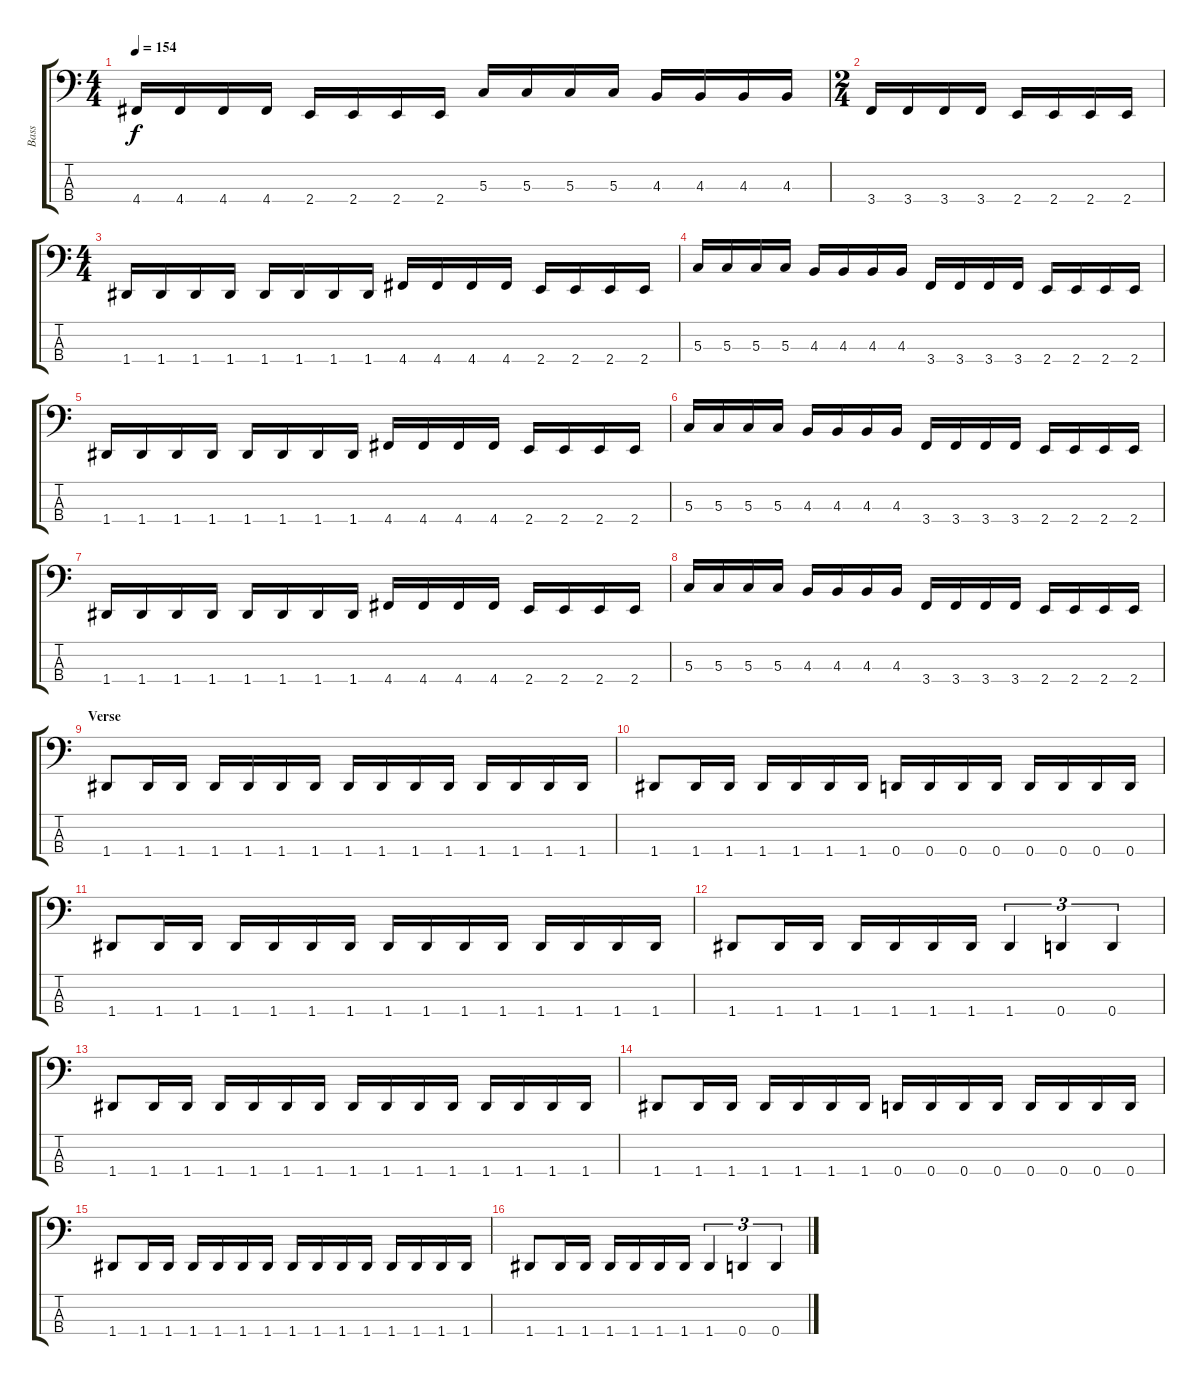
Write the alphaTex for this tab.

\track ("Bass" "Bass") {instrument electricbasspick}
\staff {score tabs}
\tuning (F2 C2 G1 D1) {hide}
\ts (4 4)
\tempo 154
\clef f4
\ks c
4.4.16{dy f} 4.4.16 4.4.16 4.4.16 2.4.16 2.4.16 2.4.16 2.4.16 5.3.16 5.3.16 5.3.16 5.3.16 4.3.16 4.3.16 4.3.16 4.3.16 |
\ts (2 4)
3.4.16 3.4.16 3.4.16 3.4.16 2.4.16 2.4.16 2.4.16 2.4.16 |
\ts (4 4)
1.4.16 1.4.16 1.4.16 1.4.16 1.4.16 1.4.16 1.4.16 1.4.16 4.4.16 4.4.16 4.4.16 4.4.16 2.4.16 2.4.16 2.4.16 2.4.16 |
5.3.16 5.3.16 5.3.16 5.3.16 4.3.16 4.3.16 4.3.16 4.3.16 3.4.16 3.4.16 3.4.16 3.4.16 2.4.16 2.4.16 2.4.16 2.4.16 |
1.4.16 1.4.16 1.4.16 1.4.16 1.4.16 1.4.16 1.4.16 1.4.16 4.4.16 4.4.16 4.4.16 4.4.16 2.4.16 2.4.16 2.4.16 2.4.16 |
5.3.16 5.3.16 5.3.16 5.3.16 4.3.16 4.3.16 4.3.16 4.3.16 3.4.16 3.4.16 3.4.16 3.4.16 2.4.16 2.4.16 2.4.16 2.4.16 |
1.4.16 1.4.16 1.4.16 1.4.16 1.4.16 1.4.16 1.4.16 1.4.16 4.4.16 4.4.16 4.4.16 4.4.16 2.4.16 2.4.16 2.4.16 2.4.16 |
5.3.16 5.3.16 5.3.16 5.3.16 4.3.16 4.3.16 4.3.16 4.3.16 3.4.16 3.4.16 3.4.16 3.4.16 2.4.16 2.4.16 2.4.16 2.4.16 |
\section ("" "Verse")
1.4.8 1.4.16 1.4.16 1.4.16 1.4.16 1.4.16 1.4.16 1.4.16 1.4.16 1.4.16 1.4.16 1.4.16 1.4.16 1.4.16 1.4.16 |
1.4.8 1.4.16 1.4.16 1.4.16 1.4.16 1.4.16 1.4.16 0.4.16 0.4.16 0.4.16 0.4.16 0.4.16 0.4.16 0.4.16 0.4.16 |
1.4.8 1.4.16 1.4.16 1.4.16 1.4.16 1.4.16 1.4.16 1.4.16 1.4.16 1.4.16 1.4.16 1.4.16 1.4.16 1.4.16 1.4.16 |
1.4.8 1.4.16 1.4.16 1.4.16 1.4.16 1.4.16 1.4.16 1.4.4{tu (3 2)} 0.4.4{tu (3 2)} 0.4.4{tu (3 2)} |
1.4.8 1.4.16 1.4.16 1.4.16 1.4.16 1.4.16 1.4.16 1.4.16 1.4.16 1.4.16 1.4.16 1.4.16 1.4.16 1.4.16 1.4.16 |
1.4.8 1.4.16 1.4.16 1.4.16 1.4.16 1.4.16 1.4.16 0.4.16 0.4.16 0.4.16 0.4.16 0.4.16 0.4.16 0.4.16 0.4.16 |
1.4.8 1.4.16 1.4.16 1.4.16 1.4.16 1.4.16 1.4.16 1.4.16 1.4.16 1.4.16 1.4.16 1.4.16 1.4.16 1.4.16 1.4.16 |
1.4.8 1.4.16 1.4.16 1.4.16 1.4.16 1.4.16 1.4.16 1.4.4{tu (3 2)} 0.4.4{tu (3 2)} 0.4.4{tu (3 2)}
